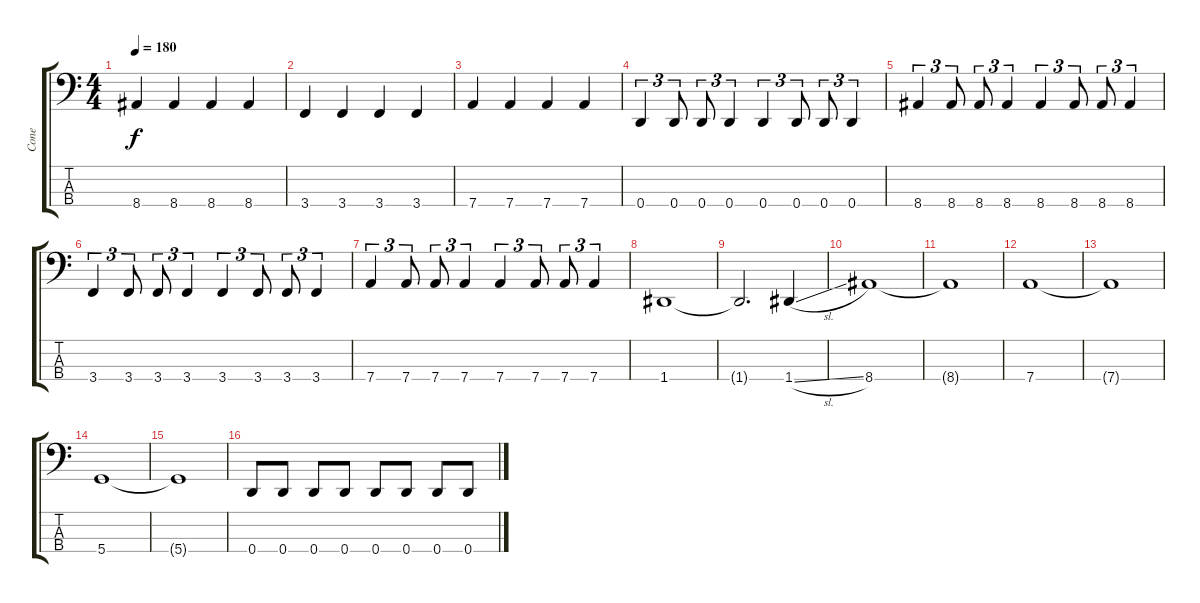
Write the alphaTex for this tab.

\track ("Cone" "Cone") {instrument electricbasspick}
\staff {score tabs}
\tuning (G2 D2 A1 D1) {hide}
\ts (4 4)
\tempo 180
\clef f4
\ks c
8.4.4{dy f} 8.4.4 8.4.4 8.4.4 |
3.4.4 3.4.4 3.4.4 3.4.4 |
7.4.4 7.4.4 7.4.4 7.4.4 |
0.4.4{tu (3 2)} 0.4.8{tu (3 2)} 0.4.8{tu (3 2)} 0.4.4{tu (3 2)} 0.4.4{tu (3 2)} 0.4.8{tu (3 2)} 0.4.8{tu (3 2)} 0.4.4{tu (3 2)} |
8.4.4{tu (3 2)} 8.4.8{tu (3 2)} 8.4.8{tu (3 2)} 8.4.4{tu (3 2)} 8.4.4{tu (3 2)} 8.4.8{tu (3 2)} 8.4.8{tu (3 2)} 8.4.4{tu (3 2)} |
3.4.4{tu (3 2)} 3.4.8{tu (3 2)} 3.4.8{tu (3 2)} 3.4.4{tu (3 2)} 3.4.4{tu (3 2)} 3.4.8{tu (3 2)} 3.4.8{tu (3 2)} 3.4.4{tu (3 2)} |
7.4.4{tu (3 2)} 7.4.8{tu (3 2)} 7.4.8{tu (3 2)} 7.4.4{tu (3 2)} 7.4.4{tu (3 2)} 7.4.8{tu (3 2)} 7.4.8{tu (3 2)} 7.4.4{tu (3 2)} |
1.4.1 |
1.4{t}.2{d} 1.4{sl}.4 |
8.4.1 |
8.4{t}.1 |
7.4.1 |
7.4{t}.1 |
5.4.1 |
5.4{t}.1 |
0.4.8 0.4.8 0.4.8 0.4.8 0.4.8 0.4.8 0.4.8 0.4.8
